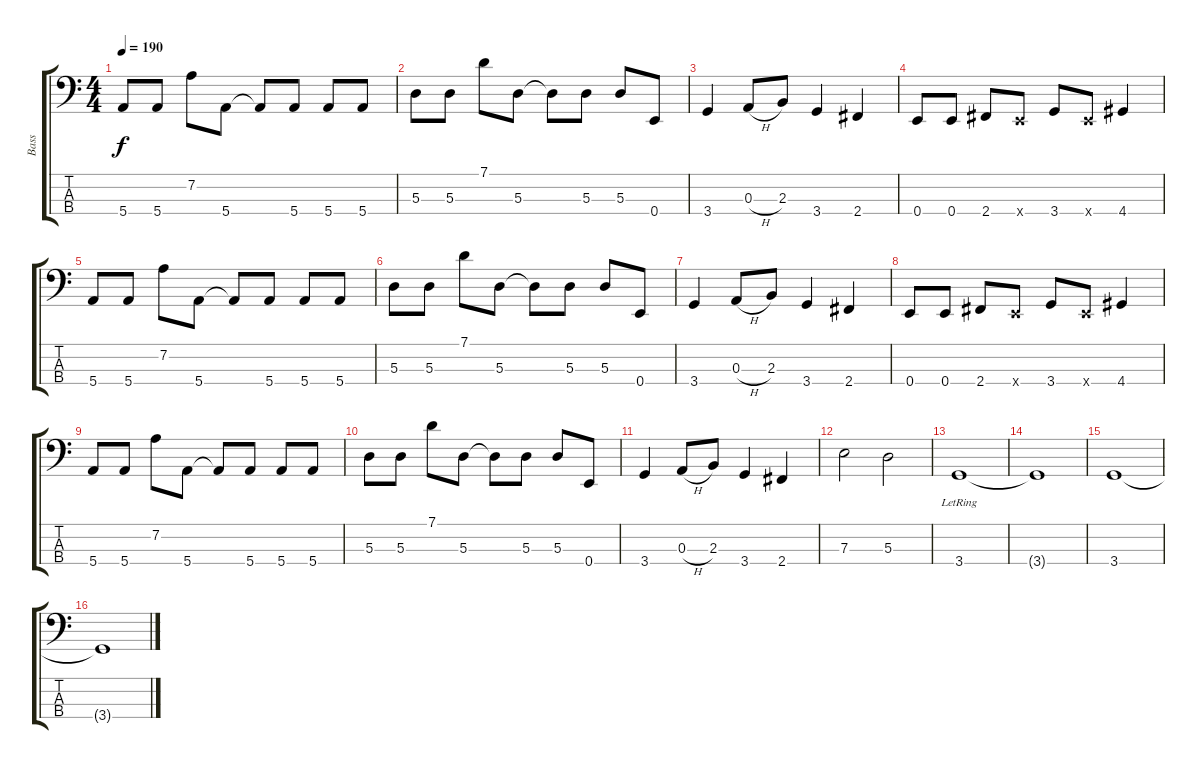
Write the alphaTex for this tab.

\track ("Bass" "Bass") {instrument electricbassfinger}
\staff {score tabs}
\tuning (G2 D2 A1 E1) {hide}
\ts (4 4)
\tempo 190
\clef f4
\ks c
5.4.8{dy f} 5.4.8 7.2.8 5.4.8 5.4{t}.8 5.4.8 5.4.8 5.4.8 |
5.3.8 5.3.8 7.1.8 5.3.8 5.3{t}.8 5.3.8 5.3.8 0.4.8 |
3.4.4 0.3{h}.8 2.3.8 3.4.4 2.4.4 |
0.4.8 0.4.8 2.4.8 0.4{x}.8 3.4.8 0.4{x}.8 4.4.4 |
5.4.8 5.4.8 7.2.8 5.4.8 5.4{t}.8 5.4.8 5.4.8 5.4.8 |
5.3.8 5.3.8 7.1.8 5.3.8 5.3{t}.8 5.3.8 5.3.8 0.4.8 |
3.4.4 0.3{h}.8 2.3.8 3.4.4 2.4.4 |
0.4.8 0.4.8 2.4.8 0.4{x}.8 3.4.8 0.4{x}.8 4.4.4 |
5.4.8 5.4.8 7.2.8 5.4.8 5.4{t}.8 5.4.8 5.4.8 5.4.8 |
5.3.8 5.3.8 7.1.8 5.3.8 5.3{t}.8 5.3.8 5.3.8 0.4.8 |
3.4.4 0.3{h}.8 2.3.8 3.4.4 2.4.4 |
7.3.2 5.3.2 |
3.4{lr}.1 |
3.4{t}.1 |
3.4.1 |
3.4{t}.1
